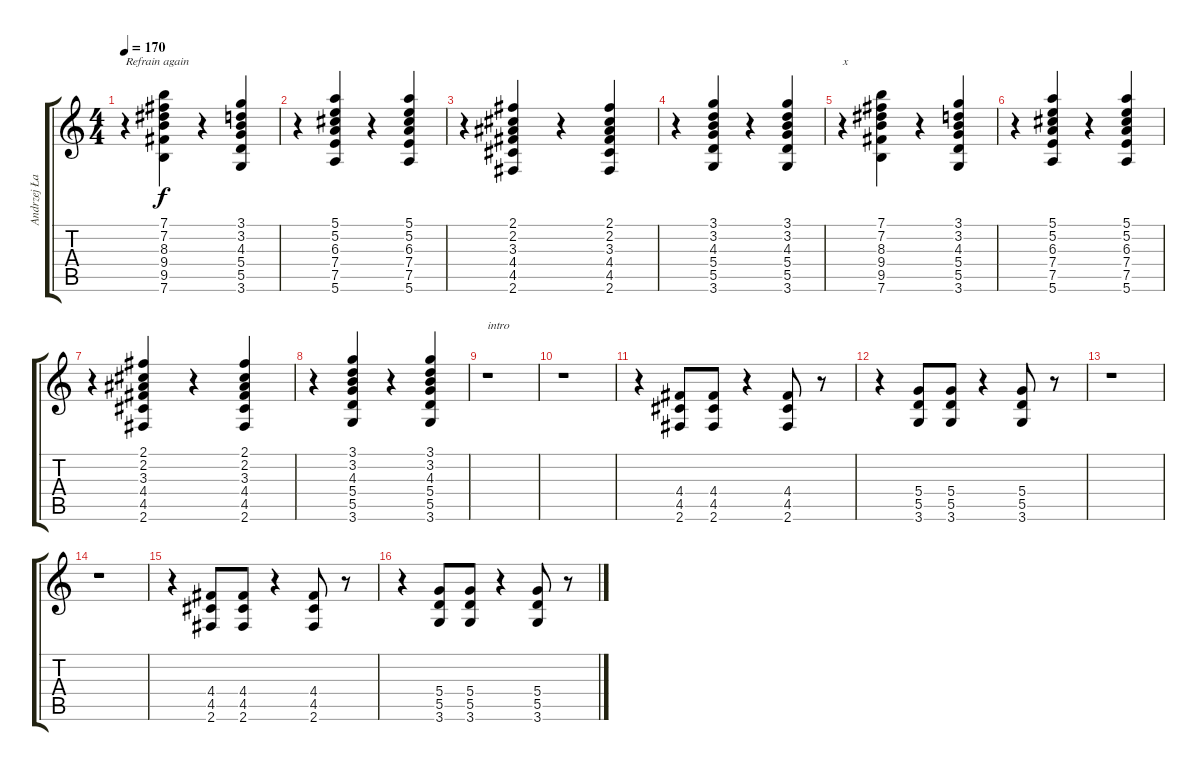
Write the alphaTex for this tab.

\track ("Andrzej Łabędzki" "Andrzej Ła") {instrument acousticguitarsteel}
\staff {score tabs}
\tuning (E4 B3 G3 D3 A2 E2) {hide}
\ts (4 4)
\tempo 170
\clef g2
\ks c
r.4{txt "Refrain again" dy f} (7.1 7.2 8.3 9.4 9.5 7.6).4 r.4 (3.1 3.2 4.3 5.4 5.5 3.6).4 |
r.4 (5.1 5.2 6.3 7.4 7.5 5.6).4 r.4 (5.1 5.2 6.3 7.4 7.5 5.6).4 |
r.4 (2.1 2.2 3.3 4.4 4.5 2.6).4 r.4 (2.1 2.2 3.3 4.4 4.5 2.6).4 |
r.4 (3.1 3.2 4.3 5.4 5.5 3.6).4 r.4 (3.1 3.2 4.3 5.4 5.5 3.6).4 |
r.4{txt "x"} (7.1 7.2 8.3 9.4 9.5 7.6).4 r.4 (3.1 3.2 4.3 5.4 5.5 3.6).4 |
r.4 (5.1 5.2 6.3 7.4 7.5 5.6).4 r.4 (5.1 5.2 6.3 7.4 7.5 5.6).4 |
r.4 (2.1 2.2 3.3 4.4 4.5 2.6).4 r.4 (2.1 2.2 3.3 4.4 4.5 2.6).4 |
r.4 (3.1 3.2 4.3 5.4 5.5 3.6).4 r.4 (3.1 3.2 4.3 5.4 5.5 3.6).4 |
r.1{txt "intro"} |
r.1 |
r.4 (4.4 4.5 2.6).8 (4.4 4.5 2.6).8 r.4 (4.4 4.5 2.6).8 r.8 |
r.4 (5.4 5.5 3.6).8 (5.4 5.5 3.6).8 r.4 (5.4 5.5 3.6).8 r.8 |
r.1 |
r.1 |
r.4 (4.4 4.5 2.6).8 (4.4 4.5 2.6).8 r.4 (4.4 4.5 2.6).8 r.8 |
r.4 (5.4 5.5 3.6).8 (5.4 5.5 3.6).8 r.4 (5.4 5.5 3.6).8 r.8
